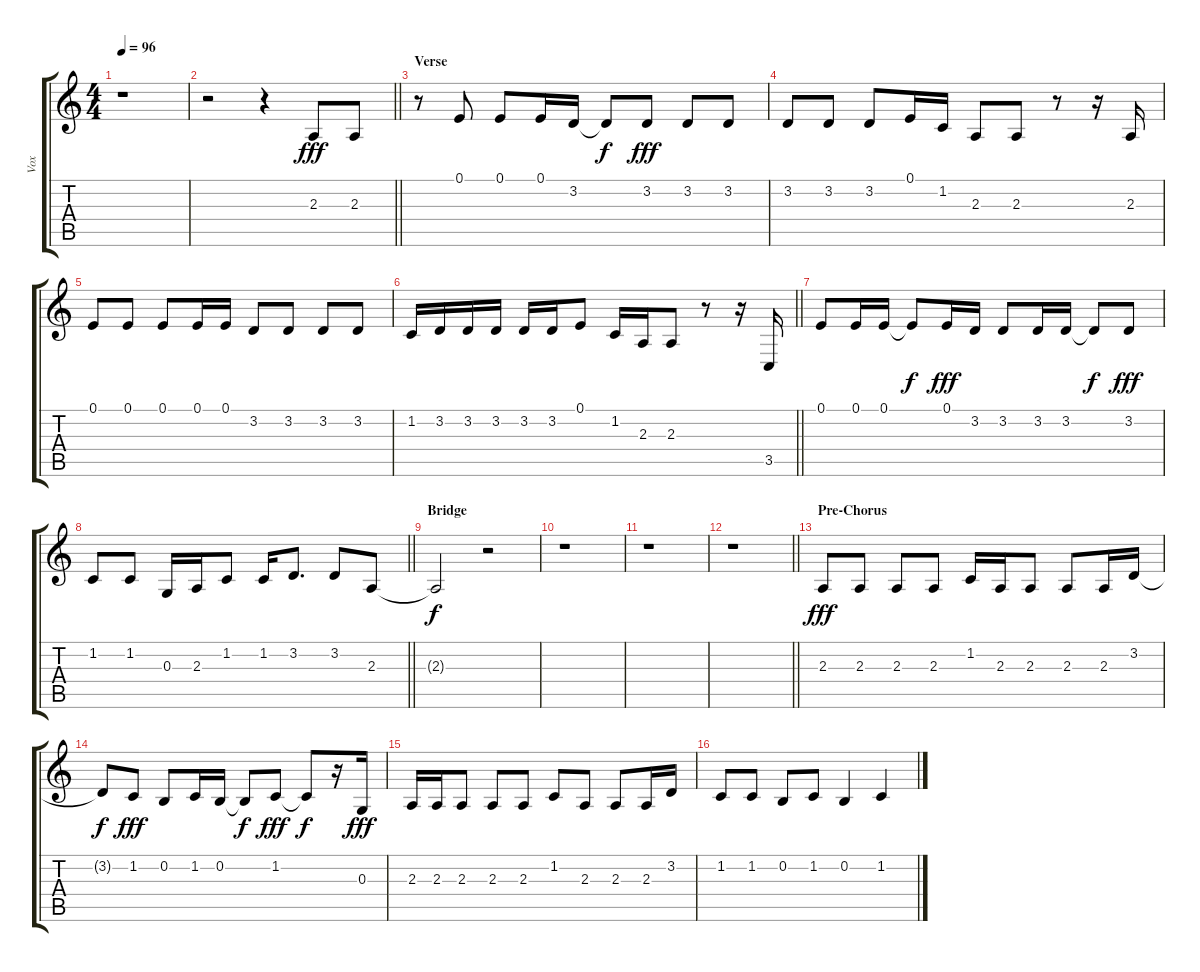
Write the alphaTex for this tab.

\track ("Vox" "Vox") {instrument bassoon}
\staff {score tabs}
\tuning (E4 B3 G3 D3 A2 E2) {hide}
\ts (4 4)
\tempo 96
\clef g2
\ks c
r.1{dy f} |
\barLineRight lightlight
r.2 r.4 2.3.8{dy fff} 2.3.8 |
\section ("" "Verse")
r.8 0.1.8 0.1.8 0.1.16 3.2.16 3.2{t}.8{dy f} 3.2.8{dy fff} 3.2.8 3.2.8 |
3.2.8 3.2.8 3.2.8 0.1.16 1.2.16 2.3.8 2.3.8 r.8 r.16 2.3.16 |
0.1.8 0.1.8 0.1.8 0.1.16 0.1.16 3.2.8 3.2.8 3.2.8 3.2.8 |
\barLineRight lightlight
1.2.16 3.2.16 3.2.16 3.2.16 3.2.16 3.2.16 0.1.8 1.2.16 2.3.16 2.3.8 r.8 r.16 3.5.16 |
0.1.8 0.1.16 0.1.16 0.1{t}.8{dy f} 0.1.16{dy fff} 3.2.16 3.2.8 3.2.16 3.2.16 3.2{t}.8{dy f} 3.2.8{dy fff} |
\barLineRight lightlight
1.2.8 1.2.8 0.3.16 2.3.16 1.2.8 1.2.16 3.2.8{d} 3.2.8 2.3.8 |
\section ("" "Bridge")
2.3{t}.2{dy f} r.2 |
r.1 |
r.1 |
\barLineRight lightlight
r.1 |
\section ("" "Pre-Chorus")
2.3.8{dy fff} 2.3.8 2.3.8 2.3.8 1.2.16 2.3.16 2.3.8 2.3.8 2.3.16 3.2.16 |
3.2{t}.8{dy f} 1.2.8{dy fff} 0.2.8 1.2.16 0.2.16 0.2{t}.8{dy f} 1.2.8{dy fff} 1.2{t}.8{dy f} r.16 0.3.16{dy fff} |
2.3.16 2.3.16 2.3.8 2.3.8 2.3.8 1.2.8 2.3.8 2.3.8 2.3.16 3.2.16 |
1.2.8 1.2.8 0.2.8 1.2.8 0.2.4 1.2.4
